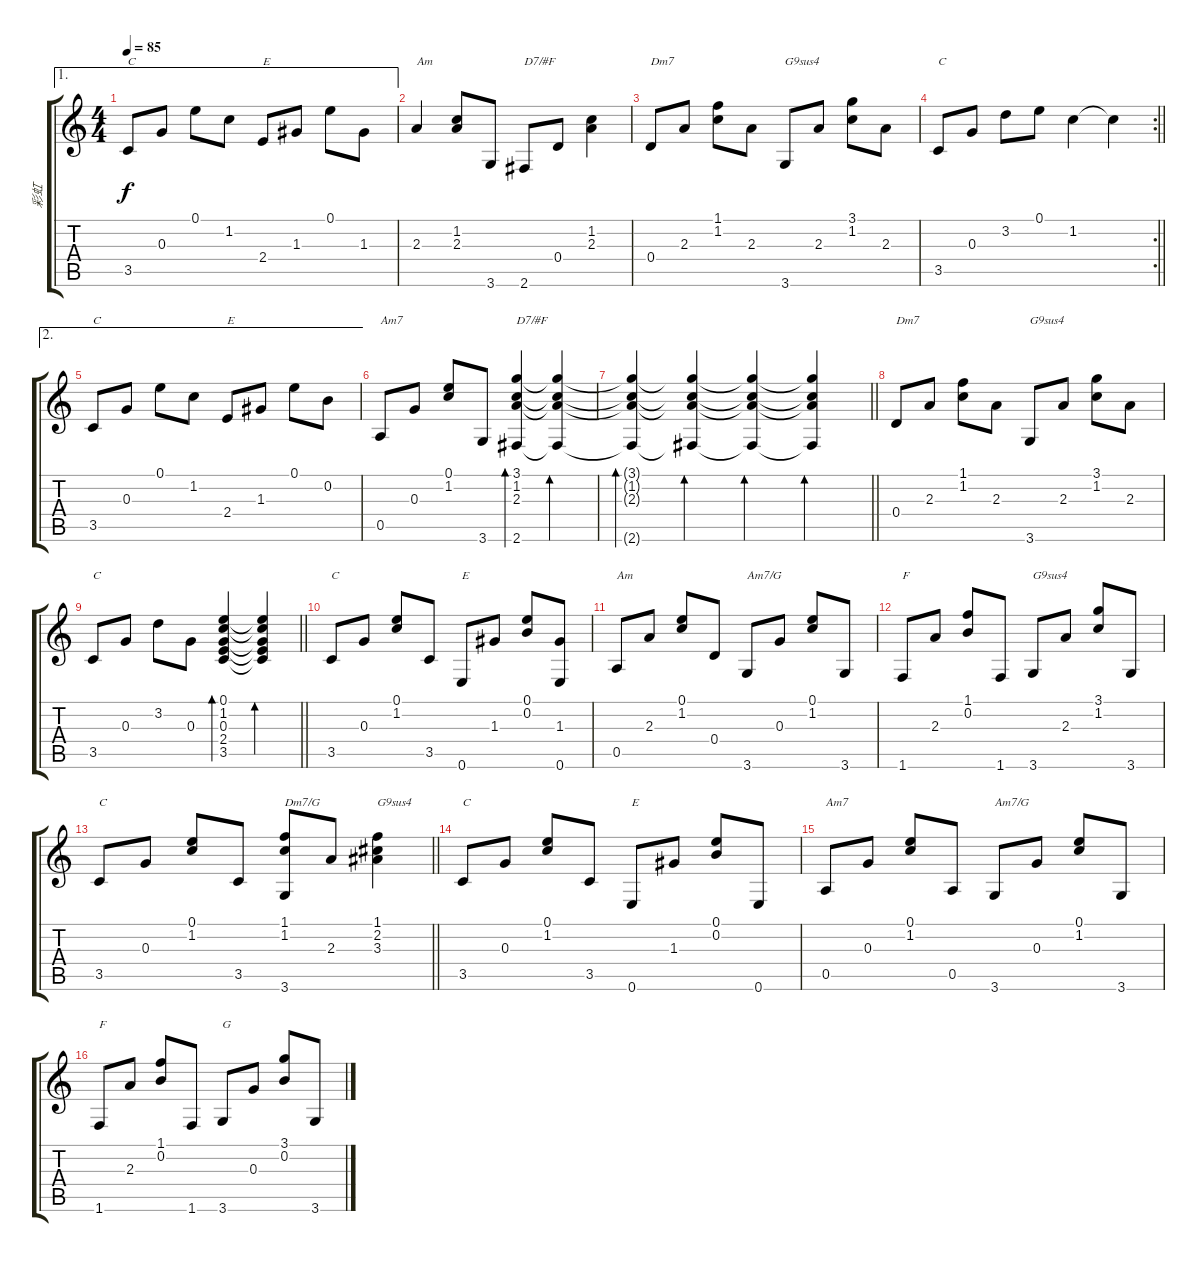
\track ("彩虹" "彩虹") {instrument acousticguitarnylon}
\staff {score tabs}
\tuning (E4 B3 G3 D3 A2 E2) {hide}
\ae 1
\ts (4 4)
\tempo 85
\clef g2
\ks c
3.5.8{txt "C" dy f} 0.3.8 0.1.8 1.2.8 2.4.8{txt "E"} 1.3.8 0.1.8 1.3.8 |
2.3.4{txt "Am"} (1.2 2.3).8 3.6.8 2.6.8{txt "D7/#F"} 0.4.8 (1.2 2.3).4 |
0.4.8{txt "Dm7"} 2.3.8 (1.1 1.2).8 2.3.8 3.6.8{txt "G9sus4"} 2.3.8 (3.1 1.2).8 2.3.8 |
\rc 2
\barLineRight lightlight
3.5.8{txt "C"} 0.3.8 3.2.8 0.1.8 1.2.4 1.2{t}.4 |
\ae 2
3.5.8{txt "C"} 0.3.8 0.1.8 1.2.8 2.4.8{txt "E"} 1.3.8 0.1.8 0.2.8 |
0.5.8{txt "Am7"} 0.3.8 (0.1 1.2).8 3.6.8 (3.1 1.2 2.3 2.6).4{bd 480 txt "D7/#F"} (3.1{t} 1.2{t} 2.3{t} 2.6{t}).4{bd 480} |
\barLineRight lightlight
(3.1{t} 1.2{t} 2.3{t} 2.6{t}).4{bd 480} (3.1{t} 1.2{t} 2.3{t} 2.6{t}).4{bd 480} (3.1{t} 1.2{t} 2.3{t} 2.6{t}).4{bd 480} (3.1{t} 1.2{t} 2.3{t} 2.6{t}).4{bd 480} |
0.4.8{txt "Dm7"} 2.3.8 (1.1 1.2).8 2.3.8 3.6.8{txt "G9sus4"} 2.3.8 (3.1 1.2).8 2.3.8 |
\barLineRight lightlight
3.5.8{txt "C"} 0.3.8 3.2.8 0.3.8 (0.1 1.2 0.3 2.4 3.5).4{bd 480} (0.1{t} 1.2{t} 0.3{t} 2.4{t} 3.5{t}).4{bd 480} |
3.5.8{txt "C"} 0.3.8 (0.1 1.2).8 3.5.8 0.6.8{txt "E"} 1.3.8 (0.1 0.2).8 (1.3 0.6).8 |
0.5.8{txt "Am"} 2.3.8 (0.1 1.2).8 0.4.8 3.6.8{txt "Am7/G"} 0.3.8 (0.1 1.2).8 3.6.8 |
1.6.8{txt "F"} 2.3.8 (1.1 0.2).8 1.6.8 3.6.8{txt "G9sus4"} 2.3.8 (3.1 1.2).8 3.6.8 |
\barLineRight lightlight
3.5.8{txt "C"} 0.3.8 (0.1 1.2).8 3.5.8 (1.1 1.2 3.6).8{txt "Dm7/G"} 2.3.8 (1.1 2.2 3.3).4{txt "G9sus4"} |
3.5.8{txt "C"} 0.3.8 (0.1 1.2).8 3.5.8 0.6.8{txt "E"} 1.3.8 (0.1 0.2).8 0.6.8 |
0.5.8{txt "Am7"} 0.3.8 (0.1 1.2).8 0.5.8 3.6.8{txt "Am7/G"} 0.3.8 (0.1 1.2).8 3.6.8 |
1.6.8{txt "F"} 2.3.8 (1.1 0.2).8 1.6.8 3.6.8{txt "G"} 0.3.8 (3.1 0.2).8 3.6.8
